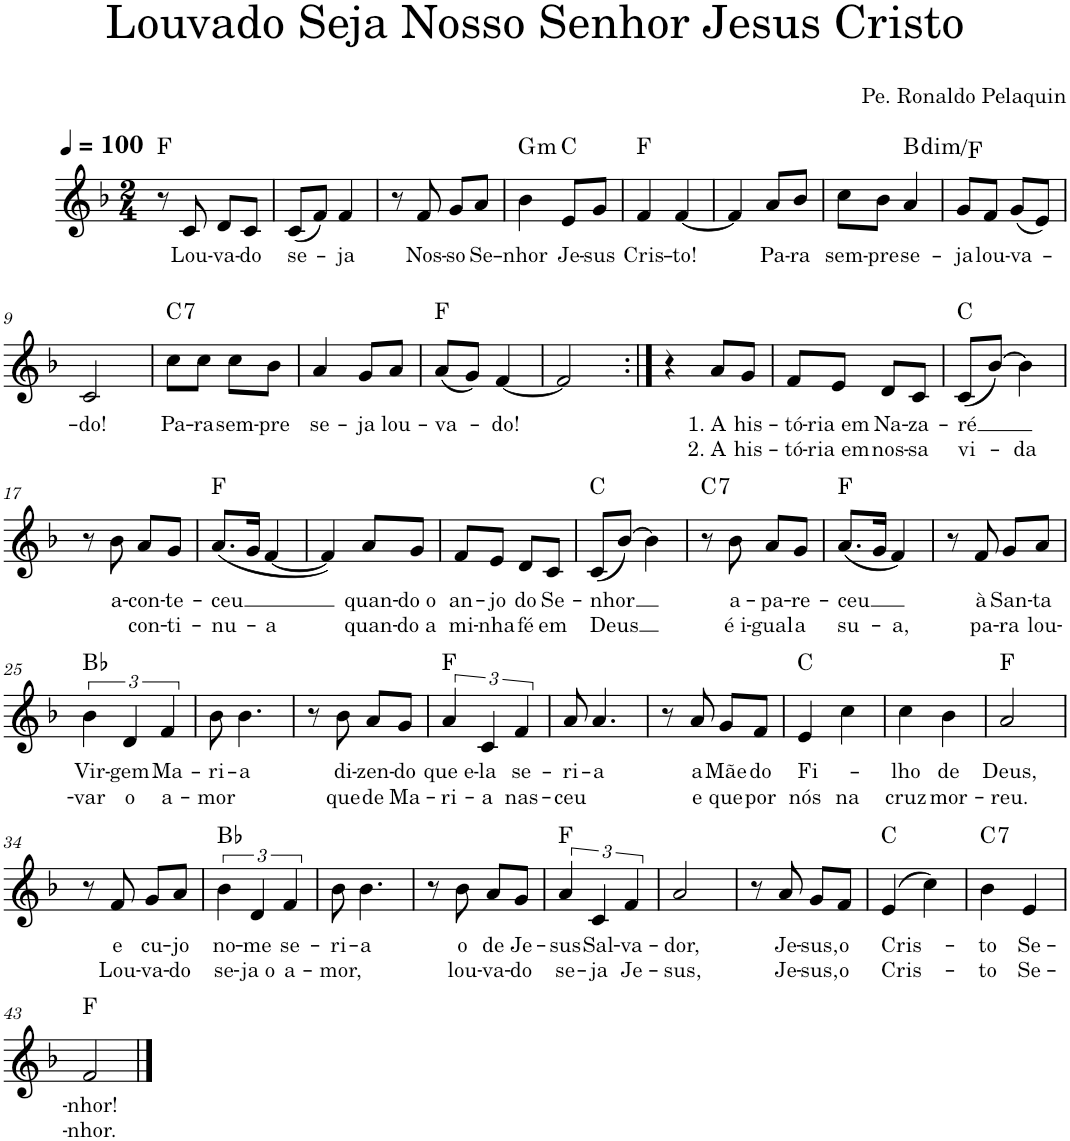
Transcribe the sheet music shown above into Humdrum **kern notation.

**kern	**text	**text	**harte
*part1	*part1	*part1	*part1
*staff1	*staff1	*staff1	*
*I"Voz	*	*	*
*I'Vo.	*	*	*
*clefG2	*	*	*
*k[b-]	*	*	*
*M2/4	*	*	*
*MM100	*	*	*
=1	=1	=1	=1
8r	.	.	F:maj
!	!LO:LY:b	!	!
8c/	Lou-	.	.
!	!LO:LY:b	!	!
8d/L	-va-	.	.
!	!LO:LY:b	!	!
8c/J	-do	.	.
=2	=2	=2	=2
!	!LO:LY:b	!	!
(8c/L	se-	.	.
8f/J)	.	.	.
!	!LO:LY:b	!	!
4f/	-ja	.	.
=3	=3	=3	=3
8r	.	.	.
!	!LO:LY:b	!	!
8f/	Nos-	.	.
!	!LO:LY:b	!	!
8g/L	-so	.	.
!	!LO:LY:b	!	!
8a/J	Se-	.	.
=4	=4	=4	=4
!	!LO:LY:b	!	!LO:H:kt=m
4b-\	-nhor	.	G:min
!	!LO:LY:b	!	!
8e/L	Je-	.	C:maj
!	!LO:LY:b	!	!
8g/J	-sus	.	.
=5	=5	=5	=5
!	!LO:LY:b	!	!
4f/	Cris-	.	F:maj
!	!LO:LY:b	!	!
[4f/	-to!	.	.
=6	=6	=6	=6
4f/]	.	.	.
!	!LO:LY:b	!	!
8a/L	Pa-	.	.
!	!LO:LY:b	!	!
8b-/J	-ra	.	.
=7	=7	=7	=7
!	!LO:LY:b	!	!
8cc\L	sem-	.	.
!	!LO:LY:b	!	!
8b-\J	-pre	.	.
!	!LO:LY:b	!	!LO:H:kt=dim
4a/	se-	.	B:dim/b5
=8	=8	=8	=8
!	!LO:LY:b	!	!
8g/L	-ja	.	.
!	!LO:LY:b	!	!
8f/J	lou-	.	.
!	!LO:LY:b	!	!
(8g/L	-va-	.	.
8e/J)	.	.	.
!!LO:LB:g=z
=9	=9	=9	=9
!	!LO:LY:b	!	!
2c/	-do!	.	.
=10	=10	=10	=10
!	!LO:LY:b	!	!LO:H:kt=7
8cc\L	Pa-	.	C:7
!	!LO:LY:b	!	!
8cc\J	-ra	.	.
!	!LO:LY:b	!	!
8cc\L	sem-	.	.
!	!LO:LY:b	!	!
8b-\J	-pre	.	.
=11	=11	=11	=11
!	!LO:LY:b	!	!
4a/	se-	.	.
!	!LO:LY:b	!	!
8g/L	-ja	.	.
!	!LO:LY:b	!	!
8a/J	lou-	.	.
=12	=12	=12	=12
!	!LO:LY:b	!	!
(8a/L	-va-	.	F:maj
8g/J)	.	.	.
!	!LO:LY:b	!	!
[4f/	-do!	.	.
=13	=13	=13	=13
2f/]	.	.	.
=14:|!	=14:|!	=14:|!	=14:|!
4r	.	.	.
!	!LO:LY:b	!LO:LY:b	!
8a/L	1. A	2. A	.
!	!LO:LY:b	!LO:LY:b	!
8g/J	his-	his-	.
=15	=15	=15	=15
!	!LO:LY:b	!LO:LY:b	!
8f/L	-tó-	-tó-	.
!	!LO:LY:b	!LO:LY:b	!
8e/J	-ria em	-ria em	.
!	!LO:LY:b	!LO:LY:b	!
8d/L	Na-	nos-	.
!	!LO:LY:b	!LO:LY:b	!
8c/J	-za-	-sa	.
=16	=16	=16	=16
!	!LO:LY:b	!LO:LY:b	!
(8c/L	-ré	vi-	C:maj
[8b-/J)	.	.	.
!	!	!LO:LY:b	!
4b-\]	.	da	.
!!LO:LB:g=z
=17	=17	=17	=17
8r	.	.	.
!	!LO:LY:b	!	!
8b-\	a-	.	.
!	!LO:LY:b	!LO:LY:b	!
8a/L	-con-	con-	.
!	!LO:LY:b	!LO:LY:b	!
8g/J	-te-	-ti-	.
=18	=18	=18	=18
!	!LO:LY:b	!LO:LY:b	!
(8.a/L	-ceu	-nu-	F:maj
16g/Jk	.	.	.
!	!	!LO:LY:b	!
[4f/	.	-a	.
=19	=19	=19	=19
4f/])	.	.	.
!	!LO:LY:b	!LO:LY:b	!
8a/L	quan-	quan-	.
!	!LO:LY:b	!LO:LY:b	!
8g/J	-do o	-do a	.
=20	=20	=20	=20
!	!LO:LY:b	!LO:LY:b	!
8f/L	an-	mi-	.
!	!LO:LY:b	!LO:LY:b	!
8e/J	-jo	-nha	.
!	!LO:LY:b	!LO:LY:b	!
8d/L	do	fé	.
!	!LO:LY:b	!LO:LY:b	!
8c/J	Se-	em	.
=21	=21	=21	=21
!	!LO:LY:b	!LO:LY:b	!
(8c/L	-nhor	Deus	C:maj
[8b-/J)	.	.	.
4b-\]	.	.	.
=22	=22	=22	=22
!	!	!	!LO:H:kt=7
8r	.	.	C:7
!	!LO:LY:b	!LO:LY:b	!
8b-\	a-	é i-	.
!	!LO:LY:b	!LO:LY:b	!
8a/L	-pa-	-gual	.
!	!LO:LY:b	!LO:LY:b	!
8g/J	-re-	a	.
=23	=23	=23	=23
!	!LO:LY:b	!LO:LY:b	!
(8.a/L	-ceu	su-	F:maj
16g/Jk	.	.	.
!	!	!LO:LY:b	!
4f/)	.	-a,	.
=24	=24	=24	=24
8r	.	.	.
!	!LO:LY:b	!LO:LY:b	!
8f/	à	pa-	.
!	!LO:LY:b	!LO:LY:b	!
8g/L	San-	-ra	.
!	!LO:LY:b	!LO:LY:b	!
8a/J	-ta	lou-	.
!!LO:LB:g=z
=25	=25	=25	=25
!	!LO:LY:b	!LO:LY:b	!
6b-\	Vir-	-var	Bb:maj
!	!LO:LY:b	!LO:LY:b	!
6d/	-gem	o	.
!	!LO:LY:b	!LO:LY:b	!
6f/	Ma-	a-	.
=26	=26	=26	=26
!	!LO:LY:b	!LO:LY:b	!
8b-\	-ri-	-mor	.
!	!LO:LY:b	!	!
4.b-\	-a	.	.
=27	=27	=27	=27
8r	.	.	.
!	!LO:LY:b	!LO:LY:b	!
8b-\	di-	que	.
!	!LO:LY:b	!LO:LY:b	!
8a/L	-zen-	de	.
!	!LO:LY:b	!LO:LY:b	!
8g/J	-do	Ma-	.
=28	=28	=28	=28
!	!LO:LY:b	!LO:LY:b	!
6a/	que e-	-ri-	F:maj
!	!LO:LY:b	!LO:LY:b	!
6c/	-la	-a	.
!	!LO:LY:b	!LO:LY:b	!
6f/	se-	nas-	.
=29	=29	=29	=29
!	!LO:LY:b	!LO:LY:b	!
8a/	-ri-	-ceu	.
!	!LO:LY:b	!	!
4.a/	-a	.	.
=30	=30	=30	=30
8r	.	.	.
!	!LO:LY:b	!LO:LY:b	!
8a/	a	e	.
!	!LO:LY:b	!LO:LY:b	!
8g/L	Mãe	que	.
!	!LO:LY:b	!LO:LY:b	!
8f/J	do	por	.
=31	=31	=31	=31
!	!LO:LY:b	!LO:LY:b	!
4e/	Fi-	nós	C:maj
!	!	!LO:LY:b	!
4cc\	.	na	.
=32	=32	=32	=32
!	!LO:LY:b	!LO:LY:b	!
4cc\	-lho	cruz	.
!	!LO:LY:b	!LO:LY:b	!
4b-\	de	mor-	.
=33	=33	=33	=33
!	!LO:LY:b	!LO:LY:b	!
2a/	Deus,	-reu.	F:maj
!!LO:LB:g=z
=34	=34	=34	=34
8r	.	.	.
!	!LO:LY:b	!LO:LY:b	!
8f/	e	Lou-	.
!	!LO:LY:b	!LO:LY:b	!
8g/L	cu-	-va-	.
!	!LO:LY:b	!LO:LY:b	!
8a/J	-jo	-do	.
=35	=35	=35	=35
!	!LO:LY:b	!LO:LY:b	!
6b-\	no-	se-	Bb:maj
!	!LO:LY:b	!LO:LY:b	!
6d/	-me	-ja o	.
!	!LO:LY:b	!LO:LY:b	!
6f/	se-	a-	.
=36	=36	=36	=36
!	!LO:LY:b	!LO:LY:b	!
8b-\	-ri-	-mor,	.
!	!LO:LY:b	!	!
4.b-\	-a	.	.
=37	=37	=37	=37
8r	.	.	.
!	!LO:LY:b	!LO:LY:b	!
8b-\	o	lou-	.
!	!LO:LY:b	!LO:LY:b	!
8a/L	de	-va-	.
!	!LO:LY:b	!LO:LY:b	!
8g/J	Je-	-do	.
=38	=38	=38	=38
!	!LO:LY:b	!LO:LY:b	!
6a/	-sus	se-	F:maj
!	!LO:LY:b	!LO:LY:b	!
6c/	Sal-	-ja	.
!	!LO:LY:b	!LO:LY:b	!
6f/	-va-	Je-	.
=39	=39	=39	=39
!	!LO:LY:b	!LO:LY:b	!
2a/	-dor,	-sus,	.
=40	=40	=40	=40
8r	.	.	.
!	!LO:LY:b	!LO:LY:b	!
8a/	Je-	Je-	.
!	!LO:LY:b	!LO:LY:b	!
8g/L	-sus,	-sus,	.
!	!LO:LY:b	!LO:LY:b	!
8f/J	o	o	.
=41	=41	=41	=41
!	!LO:LY:b	!LO:LY:b	!
(4e/	Cris-	Cris-	C:maj
4cc\)	.	.	.
=42	=42	=42	=42
!	!LO:LY:b	!LO:LY:b	!LO:H:kt=7
4b-\	-to	-to	C:7
!	!LO:LY:b	!LO:LY:b	!
4e/	Se-	Se-	.
!!LO:LB:g=z
=43	=43	=43	=43
!	!LO:LY:b	!LO:LY:b	!
2f/	-nhor!	-nhor.	F:maj
==	==	==	==
*-	*-	*-	*-
